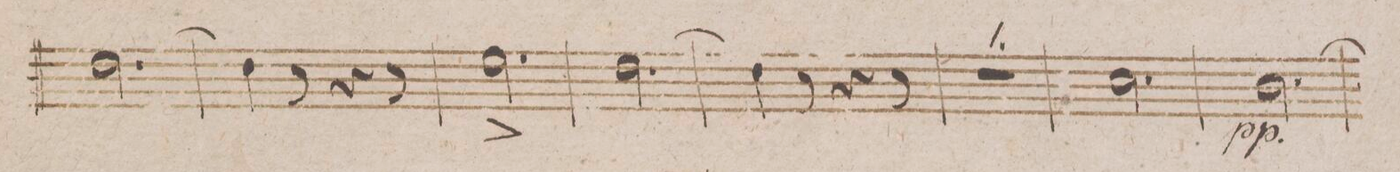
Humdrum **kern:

**kern	**dynam
*I"Clarinetto Imo in B.	*
*clefG2	*
*k[b-]	*
*M6/8	*
[2.cc\	.
=105	=105
4cc\]	.
8r	.
4r	.
8r	.
=106	=106
2.dd^<\	.
=107	=107
[2.cc\	.
=108	=108
4cc\]	.
8r	.
4r	.
8r	.
=109	=109
2.r	.
=110	=110
2.b-\	.
=111	=111
[2.a\	pp
=112	=112
*-	*-
